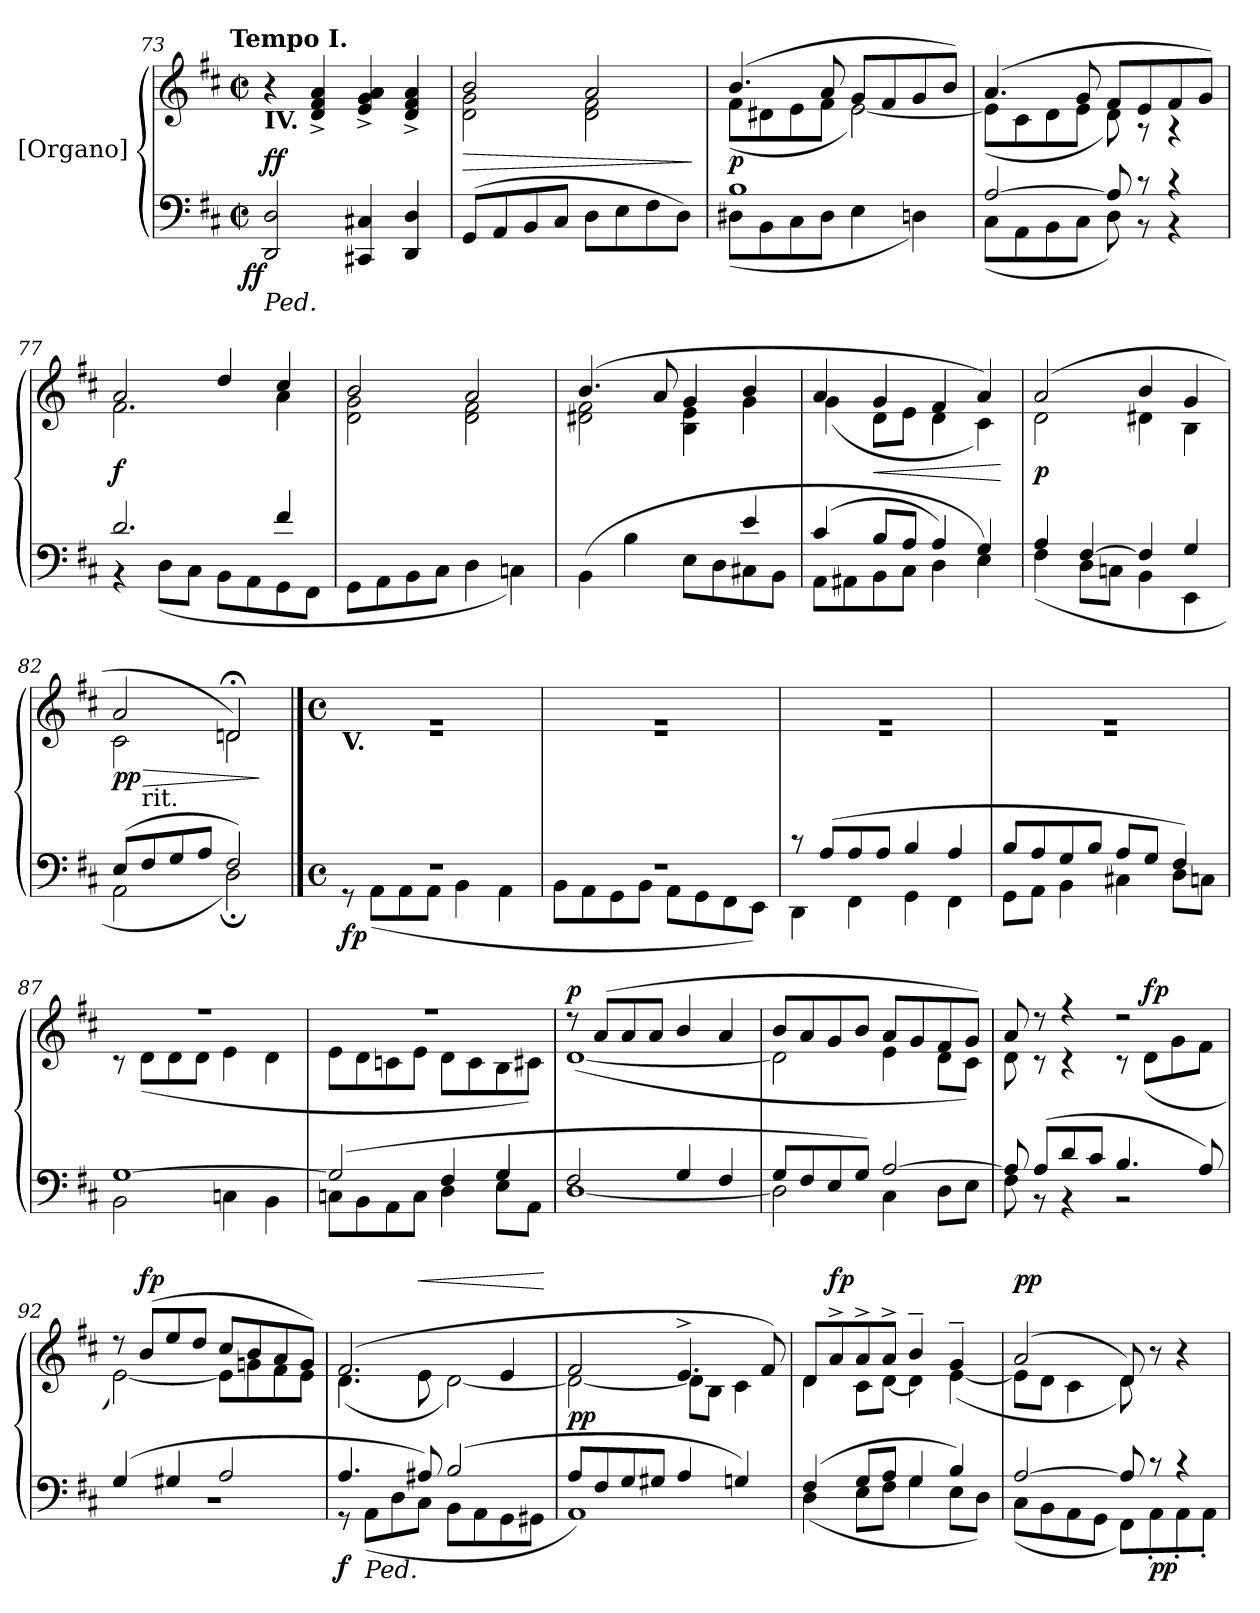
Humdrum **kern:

**kern	**dynam	**kern	**dynam
*part2	*part2	*part1	*part1
*staff2	*staff2	*staff1	*staff1
*I"[Organo]	*	*	*
*clefF4	*	*clefG2	*
*k[f#c#]	*	*k[f#c#]	*
!!LO:TX:omd:t=Tempo I.
*M2/2	*	*M2/2	*
*met(c|)	*	*met(c|)	*
=73	=73	=73	=73
!	!	!LO:TX:b:B:t=IV.	!
!LO:TX:b:i:t=Ped.	!	!	!
!	!LO:DY:b:rj	!	!
2DD/ 2D/	ff	4r	ff
.	.	4d^/ 4f#^/ 4a^/	.
4CC#X/ 4C#X/	.	4e^/ 4g^/ 4a^/	.
4DD/ 4D/	.	4d^/ 4f#^/ 4a^/	.
=74	=74	=74	=74
*	*	*^	*
!	!	!	!	!LO:HP:b
(8GG/L	.	2b/	2d\ 2g\	>
8AA/	.	.	.	.
8BB/	.	.	.	.
8C#/J	.	.	.	.
8D\L	.	2a/	2d\ 2f#\	.
8E\	.	.	.	.
8F#\	.	.	.	.
8D\J)	.	.	.	.
*	*	*v	*v	*
.	.	.	]
=75	=75	=75	=75
*^	*	*^	*
1B/	(8D#X\L	.	(4.b/	(8f#\L	p
.	8BB\	.	.	8d#X\	.
.	8C#\	.	.	8e\	.
.	8D#\J	.	8a/	8f#\J	.
.	4E\	.	8g/L	[2e\)	.
.	.	.	8f#/	.	.
.	4Dn\)	.	8g/	.	.
.	.	.	8b/J)	.	.
=76	=76	=76	=76	=76	=76
[2A/	(8C#\L	.	(4.a/	(8e\L]	.
.	8AA\	.	.	8c#\	.
.	8BB\	.	.	8d\	.
.	8C#\J	.	8g/	8e\J	.
8A/]	8D\)	.	8f#/L	8d\)	.
8rBB	8rc	.	8e/	8r	.
4rBB	4rc	.	8f#/	4r	.
.	.	.	8g/J)	.	.
=77	=77	=77	=77	=77	=77
2.d/	4r	.	2a/	2.f#\	f
.	(8D\L	.	.	.	.
.	8C#\J	.	.	.	.
.	8BB\L	.	4dd/	.	.
.	8AA\	.	.	.	.
4f#/	8GG\	.	4cc#/	4a\	.
.	8FF#\J	.	.	.	.
*v	*v	*	*	*	*
=78	=78	=78	=78	=78
8GG\L	.	2b/	2d\ 2g\	.
8AA\	.	.	.	.
8BB\	.	.	.	.
8C#\J	.	.	.	.
4D\	.	2a/	2d\ 2f#\	.
4Cn\)	.	.	.	.
=79	=79	=79	=79	=79
*^	*	*	*	*
4ryy	(<4BB\	.	(4.b/	2d#X\ 2f#\	.
4ryy	4B\	.	.	.	.
.	.	.	8a/	.	.
4ryy	8E\L	.	4g/	4B\ 4e\	.
.	8D\	.	.	.	.
4e/	8C#X\	.	4b/	4g\	.
.	8BB\J	.	.	.	.
=80	=80	=80	=80	=80	=80
(4c#/	8AA\L	.	4a/	(4g\	.
.	8AA#X\	.	.	.	.
!	!	!	!	!	!LO:HP:b
8B/L	8BB\	.	4g/	8d\L	<
8A/J	8C#\J	.	.	8e\J	.
4A/)	4D\	.	4f#/	4d\	.
4G/	4E\)	.	4a/)	4c#\)	.
*v	*v	*	*	*	*
*	*	*v	*v	*
.	.	.	[
=81	=81	=81	=81
*^	*	*^	*
4A/	(4F#\	.	(2a/	2d\	p
[4F#/	8D\L	.	.	.	.
.	8Cn\J	.	.	.	.
4F#/]	4BB\	.	4b/	4d#X\	.
4G/	4EE\	.	4g/	4B\	.
=82	=82	=82	=82	=82	=82
!	!	!	!	!	!LO:HP:b
(8E/L	2AA\	.	2a/	2c#\	> pp
!LO:TX:a:t=rit.	!	!	!	!	!
8F#/	.	.	.	.	.
8G/	.	.	.	.	.
8A/J	.	.	.	.	.
2F#/)	2D;<\)	.	2d;</)	2dn\	.
*v	*v	*	*	*	*
*	*	*v	*v	*
.	.	.	]
==83	==83	==83	==83
*M4/4	*	*M4/4	*
*met(c)	*	*met(c)	*
*	*	*MM132	*
*^	*	*^	*
!	!	!	!LO:TX:b:B:t=V.	!	!
!	!	!LO:DY:b	!	!	!
1r	8r	fp	1rg	1r	.
.	(8AA\L	.	.	.	.
.	8AA\	.	.	.	.
.	8AA\J	.	.	.	.
.	4BB\	.	.	.	.
.	4AA\	.	.	.	.
=84	=84	=84	=84	=84	=84
1r	8BB\L	.	1rg	1r	.
.	8AA\	.	.	.	.
.	8GG\	.	.	.	.
.	8BB\J	.	.	.	.
.	8AA\L	.	.	.	.
.	8GG\	.	.	.	.
.	8FF#\	.	.	.	.
.	8EE\J)	.	.	.	.
=85	=85	=85	=85	=85	=85
8r	4DD\	.	1rg	1r	.
(8A/L	.	.	.	.	.
8A/	4FF#\	.	.	.	.
8A/J	.	.	.	.	.
4B/	4GG\	.	.	.	.
4A/	4FF#\	.	.	.	.
=86	=86	=86	=86	=86	=86
8B/L	8GG\L	.	1rg	1r	.
8A/	8AA\J	.	.	.	.
8G/	4BB\	.	.	.	.
8B/J	.	.	.	.	.
8A/L	4C#X\	.	.	.	.
8G/J	.	.	.	.	.
4F#/)	8D\L	.	.	.	.
.	8Cn\J	.	.	.	.
=87	=87	=87	=87	=87	=87
[1G/	2BB\	.	1rff	8r	.
.	.	.	.	(8d\L	.
.	.	.	.	8d\	.
.	.	.	.	8d\J	.
.	4Cn\	.	.	4e\	.
.	4BB\	.	.	4d\	.
=88	=88	=88	=88	=88	=88
(2G/]	8Cn\L	.	1rff	8e\L	.
.	8BB\	.	.	8d\	.
.	8AA\	.	.	8cn\	.
.	8C\J	.	.	8e\J	.
4F#/	4D\	.	.	8d\L	.
.	.	.	.	8c\	.
4G/	8E\L	.	.	8B\	.
.	8AA\J	.	.	8c#X\J)	.
=89	=89	=89	=89	=89	=89
!	!	!	!	!	!LO:DY:a
2F#/	[1D\	.	8r	([1d\	p
.	.	.	(8a/L	.	.
.	.	.	8a/	.	.
.	.	.	8a/J	.	.
4G/	.	.	4b/	.	.
4F#/	.	.	4a/	.	.
=90	=90	=90	=90	=90	=90
8G/L	2D\]	.	8b/L	2d\]	.
8F#/	.	.	8a/	.	.
8E/	.	.	8g/	.	.
8G/J)	.	.	8b/J	.	.
[2A/	4C#\	.	8a/L	4e\	.
.	.	.	8g/	.	.
.	8D\L	.	8f#/	8d\L	.
.	8E\J	.	8g/J)	8c#\J)	.
=91	=91	=91	=91	=91	=91
8A/]	8F#\	.	8a/	8d\	.
(8A/L	8r	.	8r	8rc	.
8d/	4r	.	4r	4rc	.
8c#/J	.	.	.	.	.
4.B/	2r	.	2r	8rc	.
!	!	!	!	!	!LO:DY:a
.	.	.	.	(8d\L	fp
.	.	.	.	8g\	.
8A/)	.	.	.	8f#\J	.
=92	=92	=92	=92	=92	=92
(4G/	1r	.	8r	[2e\)	.
!	!	!	!	!	!LO:DY:a
.	.	.	(8b/L	.	fp
4G#X/	.	.	8ee/	.	.
.	.	.	8dd/J	.	.
2A/	.	.	8cc#/L	8e\L]	.
.	.	.	8b/	8gn\	.
.	.	.	8a/	8f#\	.
.	.	.	8g/J)	8e\J	.
=93	=93	=93	=93	=93	=93
!	!	!LO:DY:b	!	!	!
4.A/	8r	f	(2.f#/	(4.d\	.
!	!LO:TX:b:i:t=Ped.	!	!	!	!
.	(8AA\L	.	.	.	.
.	8D\	.	.	.	.
!	!	!	!	!	!LO:HP:a
8A#X/)	8C#\J	.	.	8e\	<
(2B/	8BB\L	.	.	[2d\)	.
.	8AA\	.	.	.	.
.	8GG\	.	4e/	.	.
.	8GG#X\J	.	.	.	.
*v	*v	*	*	*	*
*	*	*v	*v	*
.	.	.	[
=94	=94	=94	=94
*^	*	*^	*
8A/L	1AA\)	.	2f#/	2d\_	pp
8F#/	.	.	.	.	.
8G/	.	.	.	.	.
8G#X/J	.	.	.	.	.
4A/	.	.	4.e^>/	8d\L]	.
.	.	.	.	8B\J	.
4Gn/)	.	.	.	4c#\	.
.	.	.	8f#/)	.	.
=95	=95	=95	=95	=95	=95
(4F#/	(4D\	.	8d/L	4d\	.
!	!	!	!	!	!LO:DY:a
.	.	.	8a^/	.	fp
8G/L	8E\L	.	8a^/	8c#\L	.
8A/J	8F#\J	.	8a^/J	[8d\J	.
4G/	4G\	.	4b~/	4d\]	.
4B/)	8E\L	.	4g~/	([4e\	.
.	8D\J)	.	.	.	.
=96	=96	=96	=96	=96	=96
!	!	!	!	!	!LO:DY:a
[2A/	(8C#\L	.	(2a/	8e\L]	p p
.	8BB\	.	.	8d\J	.
.	8AA\	.	.	4c#\	.
.	8GG\J	.	.	.	.
8A/]	8FF#\L)	.	8d/)	8d\)	.
!	!	!LO:DY:b	!	!	!
8r	8AA'\	pp	8r	8ryy	.
4r	8AA'\	.	4r	4ryy	.
.	8AA'\J	.	.	.	.
*v	*v	*	*	*	*
*	*	*v	*v	*
=	=	=	=
*-	*-	*-	*-
